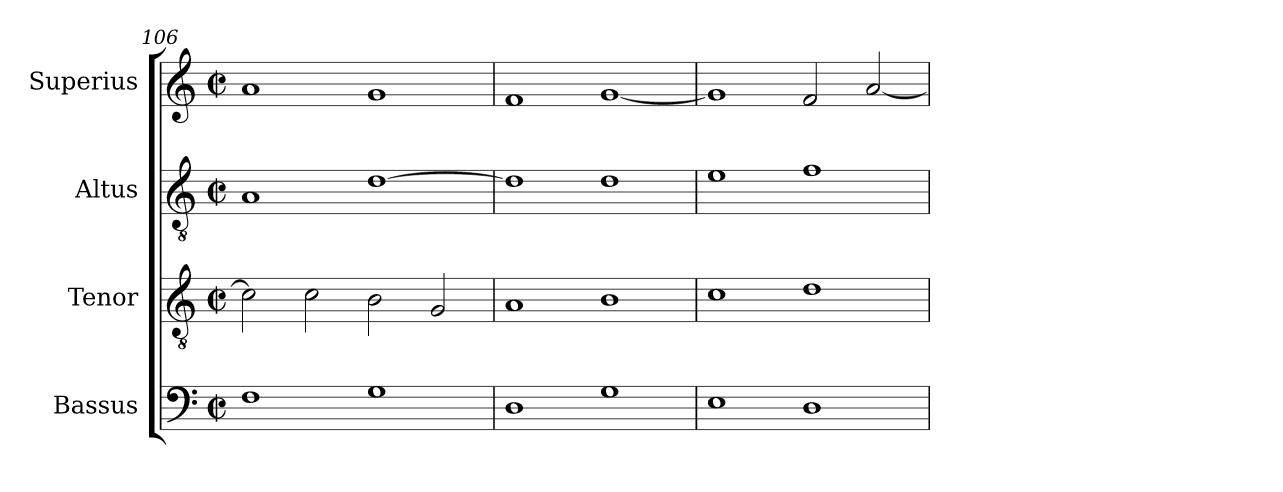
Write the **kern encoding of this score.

**kern	**kern	**kern	**kern
*part4	*part3	*part2	*part1
*staff4	*staff3	*staff2	*staff1
*I"Bassus	*I"Tenor	*I"Altus	*I"Superius
*I'B.	*I'T.	*I'A.	*I'S.
*clefF4	*clefGv2	*clefGv2	*clefG2
*	*ITrd7c12	*ITrd7c12	*
*k[]	*k[]	*k[]	*k[]
*C:	*C:	*C:	*C:
*M2/2	*M2/2	*M2/2	*M2/2
*met(c|)	*met(c|)	*met(c|)	*met(c|)
=106	=106	=106	=106
1Fi	2Ci\]	1AAi	1ai
.	2Ci\	.	.
1Gi	2BBi\	[>1Di	1gi
.	2GGi/	.	.
=107	=107	=107	=107
1Di	1AAi	1Di]	1fi
1Gi	1BBi	1Di	[<1gi
=108	=108	=108	=108
1Ei	1Ci	1Ei	1gi]
1Di	1Di	1Fi	2fi/
.	.	.	[<2ai/
=	=	=	=
*-	*-	*-	*-
